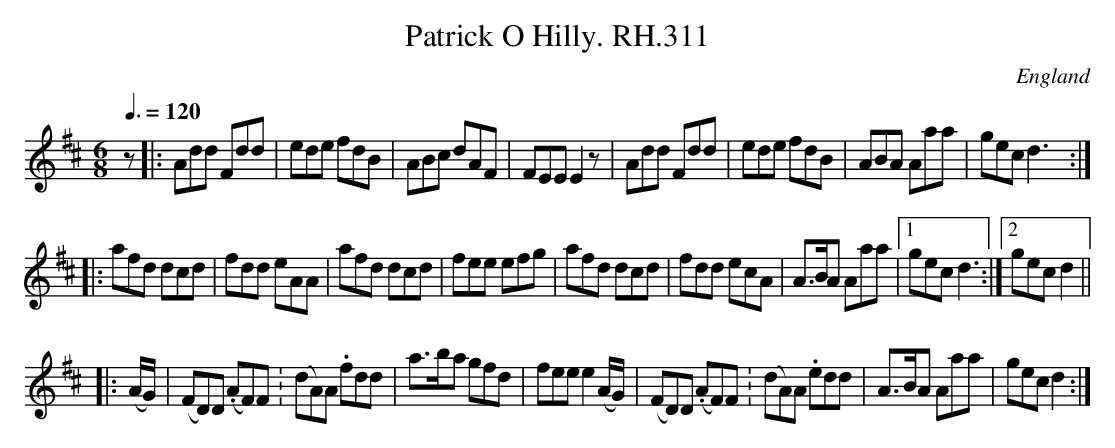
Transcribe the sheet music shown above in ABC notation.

X:1
T:Patrick O Hilly. RH.311
L:1/8
M:6/8
O:England
Q:3/8=120
K:D
z|:Add Fdd|ede fdB|ABc dAF|FEE E2z|\
Add Fdd|ede fdB|ABA Aaa|gec d3:|!
|:afd dcd|fdd eAA|afd dcd|fee efg|\
afd dcd|fdd ecA|A>BA Aaa|1 gec d3:|2 gec d2||!
|:(A/G/)|(FD)D. (AF)F.|(dA)A. fdd|\
a>ba gfd|fee e2(A/G/)|\
(FD)D. (AF)F.|(dA)A. edd|A>BA Aaa|gec d2:|
